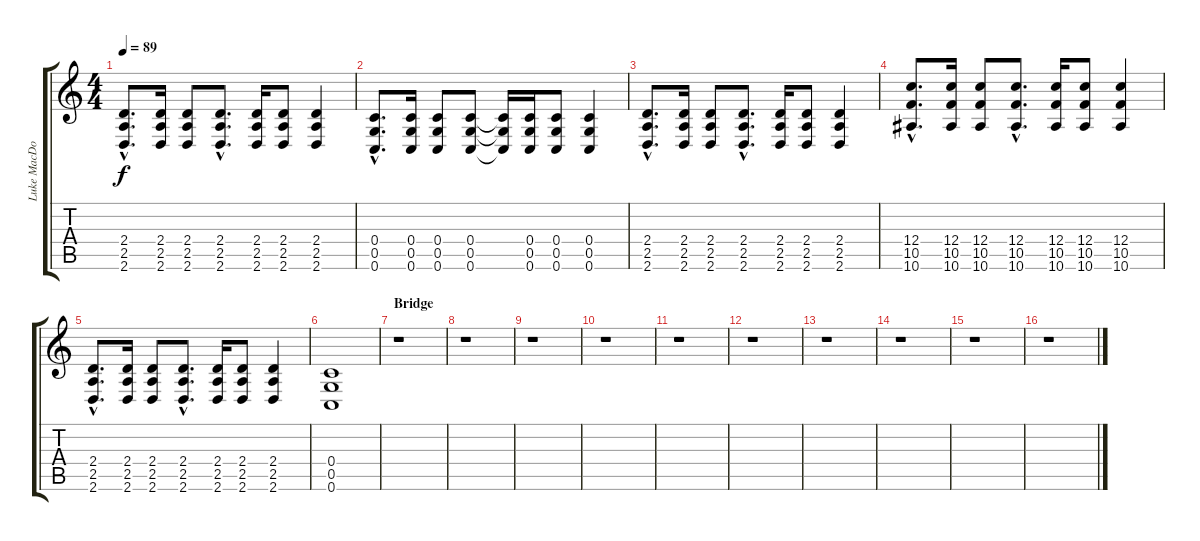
\track ("Luke MacDonald (guitar)" "Luke MacDo") {instrument distortionguitar}
\staff {score tabs}
\tuning (D4 A3 F3 C3 G2 C2) {hide}
\ts (4 4)
\tempo 89
\clef g2
\ks c
(2.4{hac} 2.5{hac} 2.6{hac}).8{d dy f} (2.4 2.5 2.6).16 (2.4 2.5 2.6).8 (2.4{hac} 2.5{hac} 2.6{hac}).8{d} (2.4 2.5 2.6).16 (2.4 2.5 2.6).8 (2.4 2.5 2.6).4 |
(0.4{hac} 0.5{hac} 0.6{hac}).8{d} (0.4 0.5 0.6).16 (0.4 0.5 0.6).8 (0.4 0.5 0.6).8 (0.4{t} 0.5{t} 0.6{t}).16 (0.4 0.5 0.6).16 (0.4 0.5 0.6).8 (0.4 0.5 0.6).4 |
(2.4{hac} 2.5{hac} 2.6{hac}).8{d} (2.4 2.5 2.6).16 (2.4 2.5 2.6).8 (2.4{hac} 2.5{hac} 2.6{hac}).8{d} (2.4 2.5 2.6).16 (2.4 2.5 2.6).8 (2.4 2.5 2.6).4 |
(12.4{hac} 10.5{hac} 10.6{hac}).8{d} (12.4 10.5 10.6).16 (12.4 10.5 10.6).8 (12.4{hac} 10.5{hac} 10.6{hac}).8{d} (12.4 10.5 10.6).16 (12.4 10.5 10.6).8 (12.4 10.5 10.6).4 |
(2.4{hac} 2.5{hac} 2.6{hac}).8{d} (2.4 2.5 2.6).16 (2.4 2.5 2.6).8 (2.4{hac} 2.5{hac} 2.6{hac}).8{d} (2.4 2.5 2.6).16 (2.4 2.5 2.6).8 (2.4 2.5 2.6).4 |
(0.4 0.5 0.6).1 |
\section ("" "Bridge")
r.1 |
r.1 |
r.1 |
r.1 |
r.1 |
r.1 |
r.1 |
r.1 |
r.1 |
r.1
